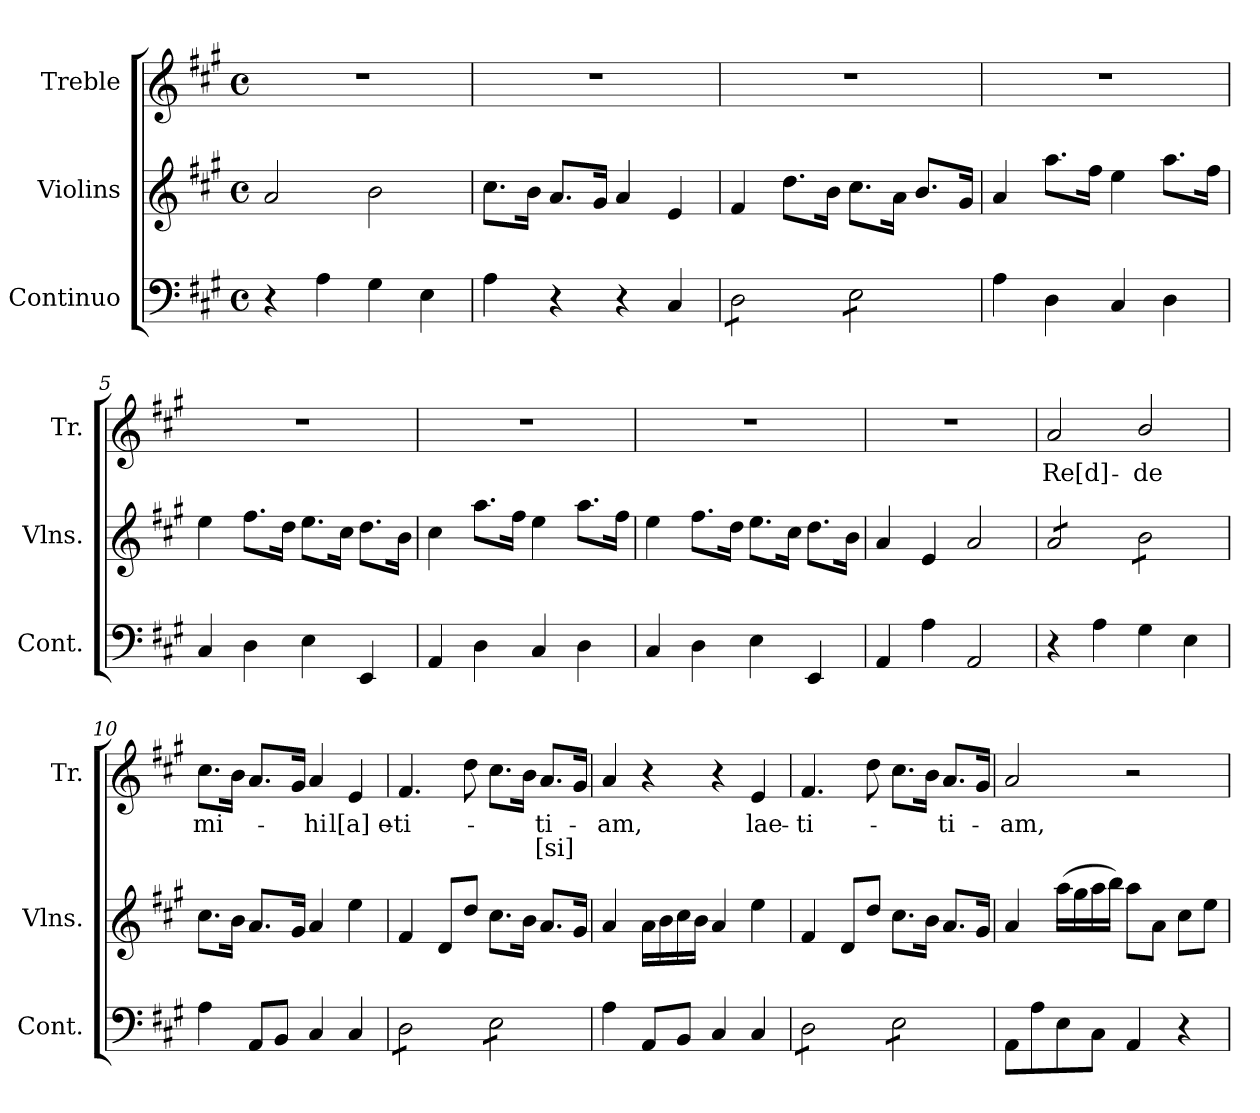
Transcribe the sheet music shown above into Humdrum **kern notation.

**kern	**kern	**kern	**text	**text
*part3	*part2	*part1	*part1	*part1
*staff3	*staff2	*staff1	*staff1	*staff1
*I"Continuo	*I"Violins	*I"Treble	*	*
*I'Cont.	*I'Vlns.	*I'Tr.	*	*
!!LO:PB:g=z
*clefF4	*clefG2	*clefG2	*	*
*k[f#c#g#]	*k[f#c#g#]	*k[f#c#g#]	*	*
*A:	*A:	*A:	*	*
*M4/4	*M4/4	*M4/4	*	*
*met(c)	*met(c)	*met(c)	*	*
=1	=1	=1	=1	=1
4r	2ai/	1r	.	.
4Ai\	.	.	.	.
4G#i\	2bi\	.	.	.
4Ei\	.	.	.	.
=2	=2	=2	=2	=2
4Ai\	8.cc#i\L	1r	.	.
.	16bi\Jk	.	.	.
4r	8.ai/L	.	.	.
.	16g#i/Jk	.	.	.
4r	4ai/	.	.	.
4C#i/	4ei/	.	.	.
=3	=3	=3	=3	=3
*tremolo	*	*	*	*
8Di\L	4f#i/	1r	.	.
8Di\	.	.	.	.
8Di\	8.ddi\L	.	.	.
8Di\J	.	.	.	.
.	16bi\Jk	.	.	.
8Ei\L	8.cc#i\L	.	.	.
8Ei\	.	.	.	.
.	16ai\Jk	.	.	.
8Ei\	8.bi/L	.	.	.
8Ei\J	.	.	.	.
*Xtremolo	*	*	*	*
.	16g#i/Jk	.	.	.
=4	=4	=4	=4	=4
4Ai\	4ai/	1r	.	.
4Di\	8.aai\L	.	.	.
.	16ff#i\Jk	.	.	.
4C#i/	4eei\	.	.	.
4Di\	8.aai\L	.	.	.
.	16ff#i\Jk	.	.	.
!!LO:LB:g=z
=5	=5	=5	=5	=5
4C#i/	4eei\	1r	.	.
4Di\	8.ff#i\L	.	.	.
.	16ddi\Jk	.	.	.
4Ei\	8.eei\L	.	.	.
.	16cc#i\Jk	.	.	.
4EEi/	8.ddi\L	.	.	.
.	16bi\Jk	.	.	.
=6	=6	=6	=6	=6
4AAi/	4cc#i\	1r	.	.
4Di\	8.aai\L	.	.	.
.	16ff#i\Jk	.	.	.
4C#i/	4eei\	.	.	.
4Di\	8.aai\L	.	.	.
.	16ff#i\Jk	.	.	.
=7	=7	=7	=7	=7
4C#i/	4eei\	1r	.	.
4Di\	8.ff#i\L	.	.	.
.	16ddi\Jk	.	.	.
4Ei\	8.eei\L	.	.	.
.	16cc#i\Jk	.	.	.
4EEi/	8.ddi\L	.	.	.
.	16bi\Jk	.	.	.
=8	=8	=8	=8	=8
4AAi/	4ai/	1r	.	.
4Ai\	4ei/	.	.	.
2AAi/	2ai/	.	.	.
!!LO:LB:g=z
=9	=9	=9	=9	=9
!	!	!	!LO:LY:b:color=#000000	!
*	*tremolo	*	*	*
4r	8ai/L	2ai/	Re[d]-	.
.	8ai/	.	.	.
4Ai\	8ai/	.	.	.
.	8ai/J	.	.	.
!	!	!	!LO:LY:b:color=#000000	!
4G#i\	8bi\L	2bi/	-de	.
.	8bi\	.	.	.
4Ei\	8bi\	.	.	.
.	8bi\J	.	.	.
*	*Xtremolo	*	*	*
=10	=10	=10	=10	=10
!	!	!	!LO:LY:b:color=#000000	!
4Ai\	8.cc#i\L	8.cc#i\L	mi-	.
.	16bi\Jk	16bi\Jk	.	.
8AAi/L	8.ai/L	8.ai/L	.	.
8BBi/J	.	.	.	.
.	16g#i/Jk	16g#i/Jk	.	.
!	!	!	!LO:LY:b:color=#000000	!
4C#i/	4ai/	4ai/	-hi	.
!	!	!	!LO:LY:b:color=#000000	!
4C#i/	4eei\	4ei/	l[a]e-	.
=11	=11	=11	=11	=11
!	!	!	!LO:LY:b:color=#000000	!
*tremolo	*	*	*	*
8Di\L	4f#i/	4.f#i/	-ti-	.
8Di\	.	.	.	.
8Di\	8di/L	.	.	.
8Di\J	8ddi/J	8ddi\	.	.
8Ei\L	8.cc#i\L	8.cc#i\L	.	.
8Ei\	.	.	.	.
.	16bi\Jk	16bi\Jk	.	.
!	!	!	!LO:LY:b:color=#000000	!LO:LY:b:color=#000000
8Ei\	8.ai/L	8.ai/L	-ti-	[si]
8Ei\J	.	.	.	.
*Xtremolo	*	*	*	*
.	16g#i/Jk	16g#i/Jk	.	.
=12	=12	=12	=12	=12
!	!	!	!LO:LY:b:color=#000000	!
4Ai\	4ai/	4ai/	-am,	.
8AAi/L	16ai\LL	4r	.	.
.	16bi\	.	.	.
8BBi/J	16cc#i\	.	.	.
.	16bi\JJ	.	.	.
4C#i/	4ai/	4r	.	.
!	!	!	!LO:LY:b:color=#000000	!
4C#i/	4eei\	4ei/	lae-	.
=13	=13	=13	=13	=13
!	!	!	!LO:LY:b:color=#000000	!
*tremolo	*	*	*	*
8Di\L	4f#i/	4.f#i/	-ti-	.
8Di\	.	.	.	.
8Di\	8di/L	.	.	.
8Di\J	8ddi/J	8ddi\	.	.
8Ei\L	8.cc#i\L	8.cc#i\L	.	.
8Ei\	.	.	.	.
.	16bi\Jk	16bi\Jk	.	.
!	!	!	!LO:LY:b:color=#000000	!
8Ei\	8.ai/L	8.ai/L	-ti-	.
8Ei\J	.	.	.	.
*Xtremolo	*	*	*	*
.	16g#i/Jk	16g#i/Jk	.	.
!!LO:LB:g=z
=14	=14	=14	=14	=14
!	!	!	!LO:LY:b:color=#000000	!
8AAi\L	4ai/	2ai/	-am,	.
8Ai\	.	.	.	.
8Ei\	(16aai\LL	.	.	.
.	16gg#i\	.	.	.
8C#i\J	16aai\	.	.	.
.	16bbi\JJ)	.	.	.
4AAi/	8aai\L	2r	.	.
.	8ai\J	.	.	.
4r	8cc#i\L	.	.	.
.	8eei\J	.	.	.
=	=	=	=	=
*-	*-	*-	*-	*-
